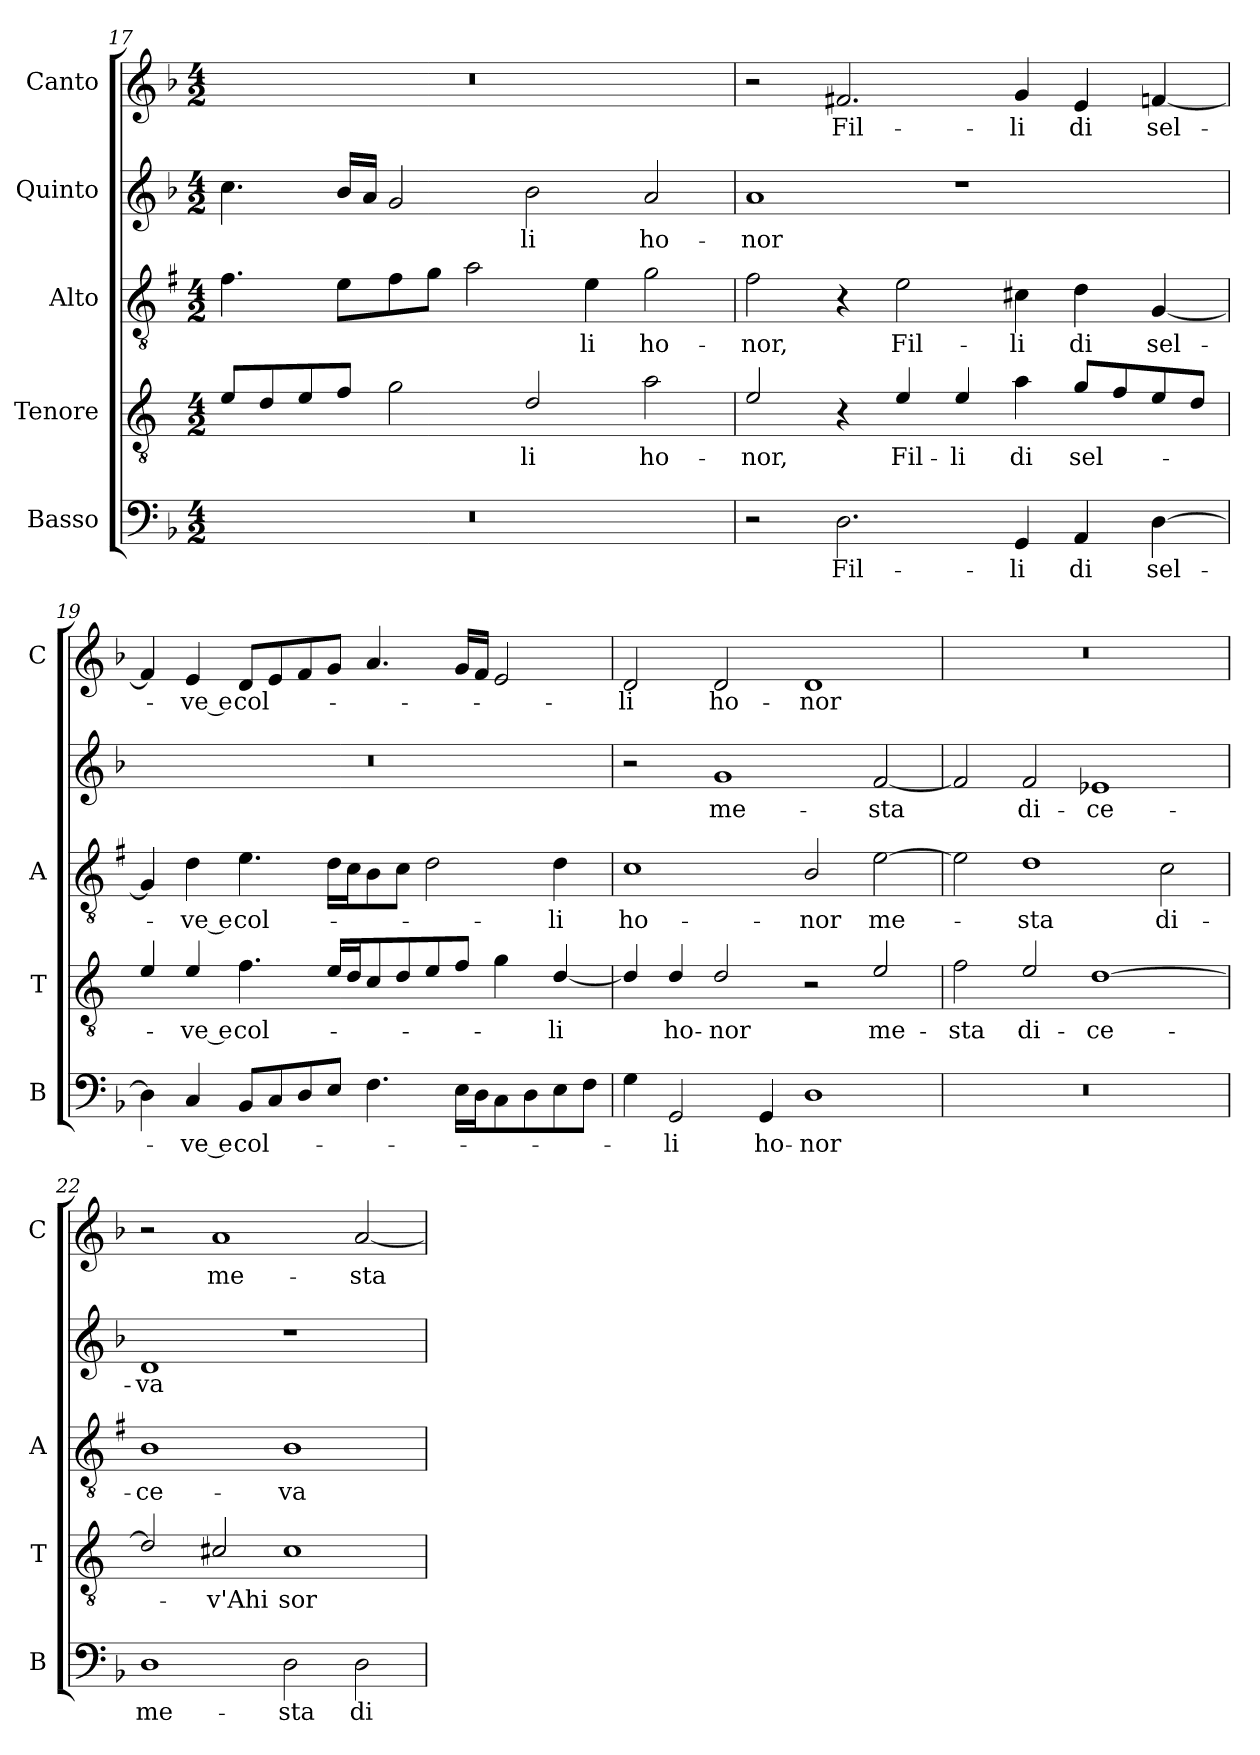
**kern	**text	**kern	**text	**kern	**text	**kern	**text	**kern	**text
*part5	*part5	*part4	*part4	*part3	*part3	*part2	*part2	*part1	*part1
*staff5	*staff5	*staff4	*staff4	*staff3	*staff3	*staff2	*staff2	*staff1	*staff1
*I"Basso	*	*I"Tenore	*	*I"Alto	*	*I"Quinto	*	*I"Canto	*
*I'B	*	*I'T	*	*I'A	*	*	*	*I'C	*
*clefF4	*	*clefGv2	*	*clefGv2	*	*clefG2	*	*clefG2	*
*	*	*ITrd4c7	*	*ITrd1c2	*	*	*	*	*
*k[b-]	*	*k[b-]	*	*k[b-]	*	*k[b-]	*	*k[b-]	*
*F:	*	*F:	*	*F:	*	*F:	*	*F:	*
*M4/2	*	*M4/2	*	*M4/2	*	*M4/2	*	*M4/2	*
=17	=17	=17	=17	=17	=17	=17	=17	=17	=17
0r	.	8A/L	.	4.e\	.	4.cc\	.	0r	.
.	.	8G/	.	.	.	.	.	.	.
.	.	8A/	.	.	.	.	.	.	.
.	.	8B-/J	.	8d\L	.	16b-/LL	.	.	.
.	.	.	.	.	.	16a/JJ	.	.	.
.	.	2c\	.	8e\	.	2g/	.	.	.
.	.	.	.	8f\J	.	.	.	.	.
.	.	.	.	2g\	.	.	.	.	.
!	!	!	!LO:LY:b	!	!	!	!LO:LY:b	!	!
.	.	2G/	-li	.	.	2b-\	-li	.	.
!	!	!	!	!	!LO:LY:b	!	!	!	!
.	.	.	.	4d\	-li	.	.	.	.
!	!	!	!LO:LY:b	!	!LO:LY:b	!	!LO:LY:b	!	!
.	.	2d\	ho-	2f\	ho-	2a/	ho-	.	.
!!LO:LB:g=z
=18	=18	=18	=18	=18	=18	=18	=18	=18	=18
!	!	!	!LO:LY:b	!	!LO:LY:b	!	!LO:LY:b	!	!
2r	.	2A/	-nor,	2e\	-nor,	1a	-nor	2r	.
!	!LO:LY:b	!	!	!	!	!	!	!	!LO:LY:b
2.D\	Fil-	4r	.	4r	.	.	.	2.f#X/	Fil-
!	!	!	!LO:LY:b	!	!LO:LY:b	!	!	!	!
.	.	4A/	Fil-	2d\	Fil-	.	.	.	.
!	!	!	!LO:LY:b	!	!	!	!	!	!
.	.	4A/	-li	.	.	1r	.	.	.
!	!LO:LY:b	!	!LO:LY:b	!	!LO:LY:b	!	!	!	!LO:LY:b
4GG/	-li	4d\	di	4Bn\	-li	.	.	4g/	-li
!	!LO:LY:b	!	!LO:LY:b	!	!LO:LY:b	!	!	!	!LO:LY:b
4AA/	di	8c/L	sel-	4c\	di	.	.	4e/	di
.	.	8B-/	.	.	.	.	.	.	.
!	!LO:LY:b	!	!	!	!LO:LY:b	!	!	!	!LO:LY:b
[4D\	sel-	8A/	.	[4F/	sel-	.	.	[4fn/	sel-
.	.	8G/J	.	.	.	.	.	.	.
=19	=19	=19	=19	=19	=19	=19	=19	=19	=19
4D\]	.	4A/	.	4F/]	.	0r	.	4f/]	.
!	!LO:LY:b	!	!LO:LY:b	!	!LO:LY:b	!	!	!	!LO:LY:b
4C/	-ve e	4A/	-ve e	4c\	-ve e	.	.	4e/	-ve e
!	!LO:LY:b	!	!LO:LY:b	!	!LO:LY:b	!	!	!	!LO:LY:b
8BB-/L	col-	4.B-\	col-	4.d\	col-	.	.	8d/L	col-
8C/	.	.	.	.	.	.	.	8e/	.
8D/	.	.	.	.	.	.	.	8f/	.
8E/J	.	16A/LL	.	16c\LL	.	.	.	8g/J	.
.	.	16G/J	.	16B-\J	.	.	.	.	.
4.F\	.	8F/	.	8A\	.	.	.	4.a/	.
.	.	8G/	.	8B-\J	.	.	.	.	.
.	.	8A/	.	2c\	.	.	.	.	.
16E\LL	.	8B-/J	.	.	.	.	.	16g/LL	.
16D\J	.	.	.	.	.	.	.	16f/JJ	.
8C\	.	4c\	.	.	.	.	.	2e/	.
8D\	.	.	.	.	.	.	.	.	.
!	!	!	!LO:LY:b	!	!LO:LY:b	!	!	!	!
8E\	.	[4G/	-li	4c\	-li	.	.	.	.
8F\J	.	.	.	.	.	.	.	.	.
=20	=20	=20	=20	=20	=20	=20	=20	=20	=20
!	!	!	!	!	!LO:LY:b	!	!	!	!LO:LY:b
4G\	.	4G/]	.	1B-	ho-	2r	.	2d/	-li
!	!LO:LY:b	!	!LO:LY:b	!	!	!	!	!	!
2GG/	-li	4G/	ho-	.	.	.	.	.	.
!	!	!	!LO:LY:b	!	!	!	!LO:LY:b	!	!LO:LY:b
.	.	2G/	-nor	.	.	1g	me-	2d/	ho-
!	!LO:LY:b	!	!	!	!	!	!	!	!
4GG/	ho-	.	.	.	.	.	.	.	.
!	!LO:LY:b	!	!	!	!LO:LY:b	!	!	!	!LO:LY:b
1D	-nor	2r	.	2A/	-nor	.	.	1d	-nor
!	!	!	!LO:LY:b	!	!LO:LY:b	!	!LO:LY:b	!	!
.	.	2A/	me-	[2d\	me-	[2f/	-sta	.	.
!!LO:LB:g=z
=21	=21	=21	=21	=21	=21	=21	=21	=21	=21
!	!	!	!LO:LY:b	!	!	!	!	!	!
0r	.	2B-\	-sta	2d\]	.	2f/]	.	0r	.
!	!	!	!LO:LY:b	!	!LO:LY:b	!	!LO:LY:b	!	!
.	.	2A/	di-	1c	-sta	2f/	di-	.	.
!	!	!	!LO:LY:b	!	!	!	!LO:LY:b	!	!
.	.	[1G	-ce-	.	.	1e-X	-ce-	.	.
!	!	!	!	!	!LO:LY:b	!	!	!	!
.	.	.	.	2B-\	di-	.	.	.	.
=22	=22	=22	=22	=22	=22	=22	=22	=22	=22
!	!LO:LY:b	!	!	!	!LO:LY:b	!	!LO:LY:b	!	!
1D	me-	2G/]	.	1A	-ce-	1d	-va	2r	.
!	!	!	!LO:LY:b	!	!	!	!	!	!LO:LY:b
.	.	2F#X/	-v'Ahi	.	.	.	.	1a	me-
!	!LO:LY:b	!	!LO:LY:b	!	!LO:LY:b	!	!	!	!
2D\	-sta	1F#	sor-	1A	-va	1r	.	.	.
!	!LO:LY:b	!	!	!	!	!	!	!	!LO:LY:b
2D\	di-	.	.	.	.	.	.	[2a/	-sta
=	=	=	=	=	=	=	=	=	=
*-	*-	*-	*-	*-	*-	*-	*-	*-	*-
